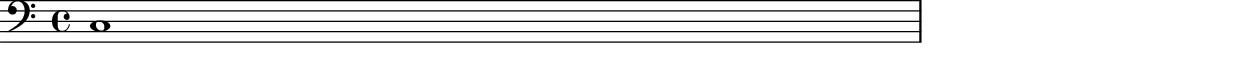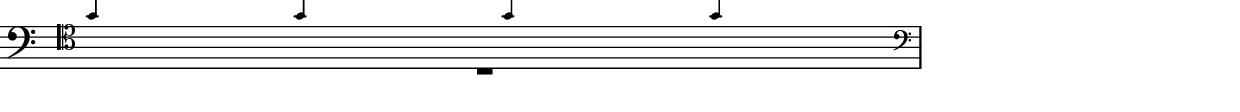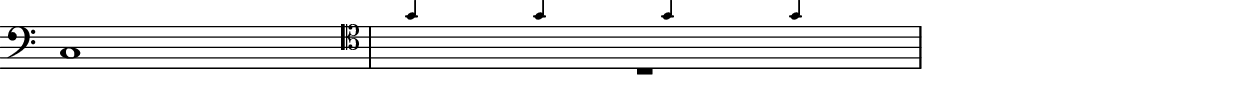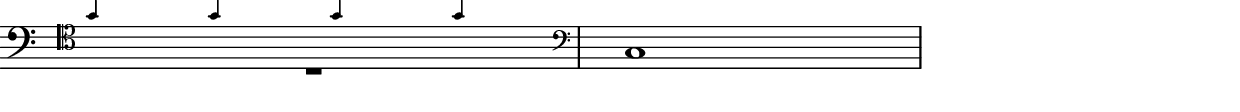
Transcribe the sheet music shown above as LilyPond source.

%% Generated by lilypond-book
%% Options: [exampleindent=10.16\mm,indent=0\mm,line-width=160\mm,paper-height=845.047\pt,paper-width=597.508\pt,papersize='(cons (* 597.508 pt) (* 845.047 pt))]
\include "lilypond-book-preamble.ly"


% ****************************************************************
% Start cut-&-pastable-section
% ****************************************************************

#(ly:set-option 'eps-box-padding 3.000000)



\paper {
  #(set-paper-size '(cons (* 597.508 pt) (* 845.047 pt)))
  indent = 0\mm
  line-width = 160\mm
  % offset the left padding, also add 1mm as lilypond creates cropped
  % images with a little space on the right
  line-width = #(- line-width (* mm  3.000000) (* mm 1))
}

\layout {
  
}




% ****************************************************************
% ly snippet:
% ****************************************************************
\sourcefilename "/lilypond-2.25.21/input/regression/cue-clef-new-line.ly"
\sourcefileline 0
\version "2.21.0"

\header {
  texidoc = "Clefs for cue notes and line breaks.  If the cue notes start in a
new line, the cue clef should not be printed at the end of the previous line.
Similarly, an end clef for cue notes ending at a line break should only be
printed at the end of the line.

Cue notes going over a line break should print the standard clef on the new
line plus an additional cue clef after the time/@/key signature."
}

vI = \relative { \clef "treble" \repeat unfold 40 g'4 }
\addQuote vIQuote { \vI }

Solo = \relative {
  \clef "bass"
  c1 | \break
  \cueDuringWithClef "vIQuote" #UP "tenor" { R1 } | \break
  c1 |
  \cueDuringWithClef "vIQuote" #UP "tenor" { R1 | \break
    R1 } |
  c1
}

\score {
  <<
    \new Staff \new Voice \Solo
  >>
}



% ****************************************************************
% end ly snippet
% ****************************************************************
